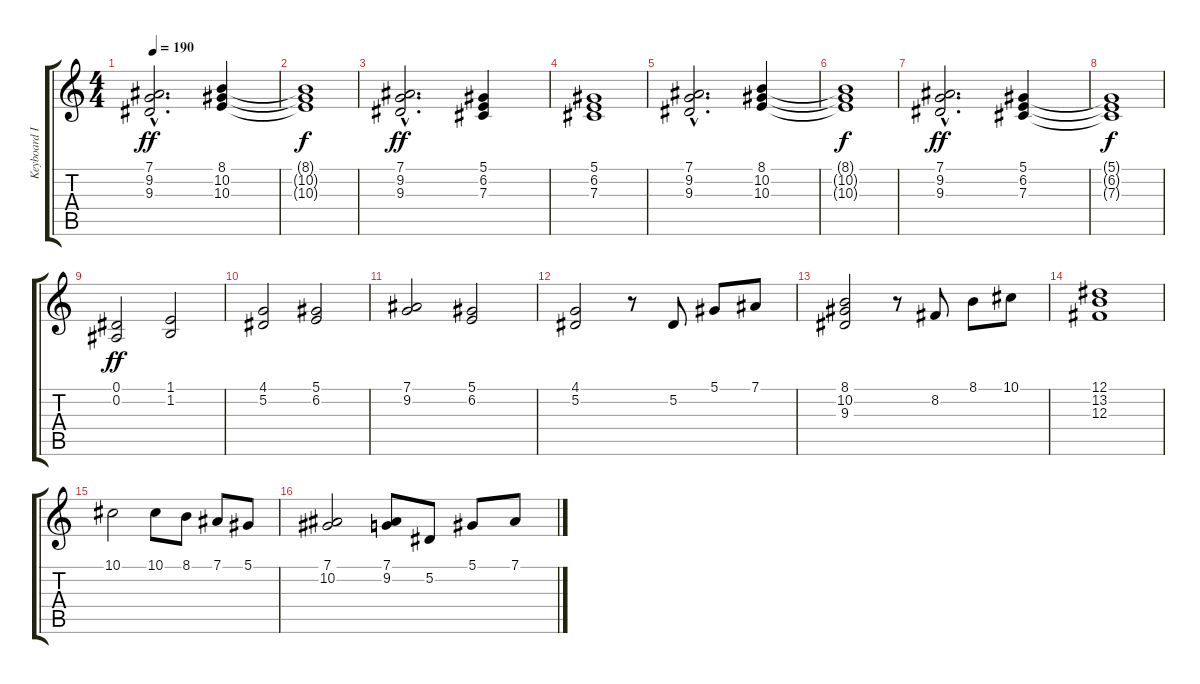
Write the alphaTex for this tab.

\track ("Keyboard I / Harpsichord" "Keyboard I") {instrument harpsichord}
\staff {score tabs}
\tuning (Eb4 Bb3 Gb3 Db3 Ab2 Eb2) {hide}
\ts (4 4)
\tempo 190
\clef g2
\ks c
(7.1{hac} 9.2{hac} 9.3{hac}).2{d dy ff instrument choiraahs} (8.1 10.2 10.3).4{instrument choiraahs} |
(8.1{t} 10.2{t} 10.3{t}).1{dy f} |
(7.1{hac} 9.2{hac} 9.3{hac}).2{d dy ff instrument choiraahs} (5.1 6.2 7.3).4{instrument choiraahs} |
(5.1 6.2 7.3).1{instrument choiraahs} |
(7.1{hac} 9.2{hac} 9.3{hac}).2{d instrument choiraahs} (8.1 10.2 10.3).4{instrument choiraahs} |
(8.1{t} 10.2{t} 10.3{t}).1{dy f} |
(7.1{hac} 9.2{hac} 9.3{hac}).2{d dy ff instrument choiraahs} (5.1 6.2 7.3).4{instrument choiraahs} |
(5.1{t} 6.2{t} 7.3{t}).1{dy f} |
(0.1 0.2).2{dy ff instrument stringensemble1} (1.1 1.2).2{instrument stringensemble1} |
(4.1 5.2).2{instrument stringensemble1} (5.1 6.2).2{instrument stringensemble1} |
(7.1 9.2).2{instrument stringensemble1} (5.1 6.2).2{instrument stringensemble1} |
(4.1 5.2).2{instrument stringensemble1} r.8 5.2.8 5.1.8 7.1.8 |
(8.1 10.2 9.3).2{instrument stringensemble1} r.8 8.2.8 8.1.8 10.1.8 |
(12.1 13.2 12.3).1{instrument stringensemble1} |
10.1.2{instrument stringensemble1} 10.1.8 8.1.8 7.1.8 5.1.8 |
(7.1 10.2).2{instrument stringensemble1} (7.1 9.2).8 5.2.8 5.1.8 7.1.8
